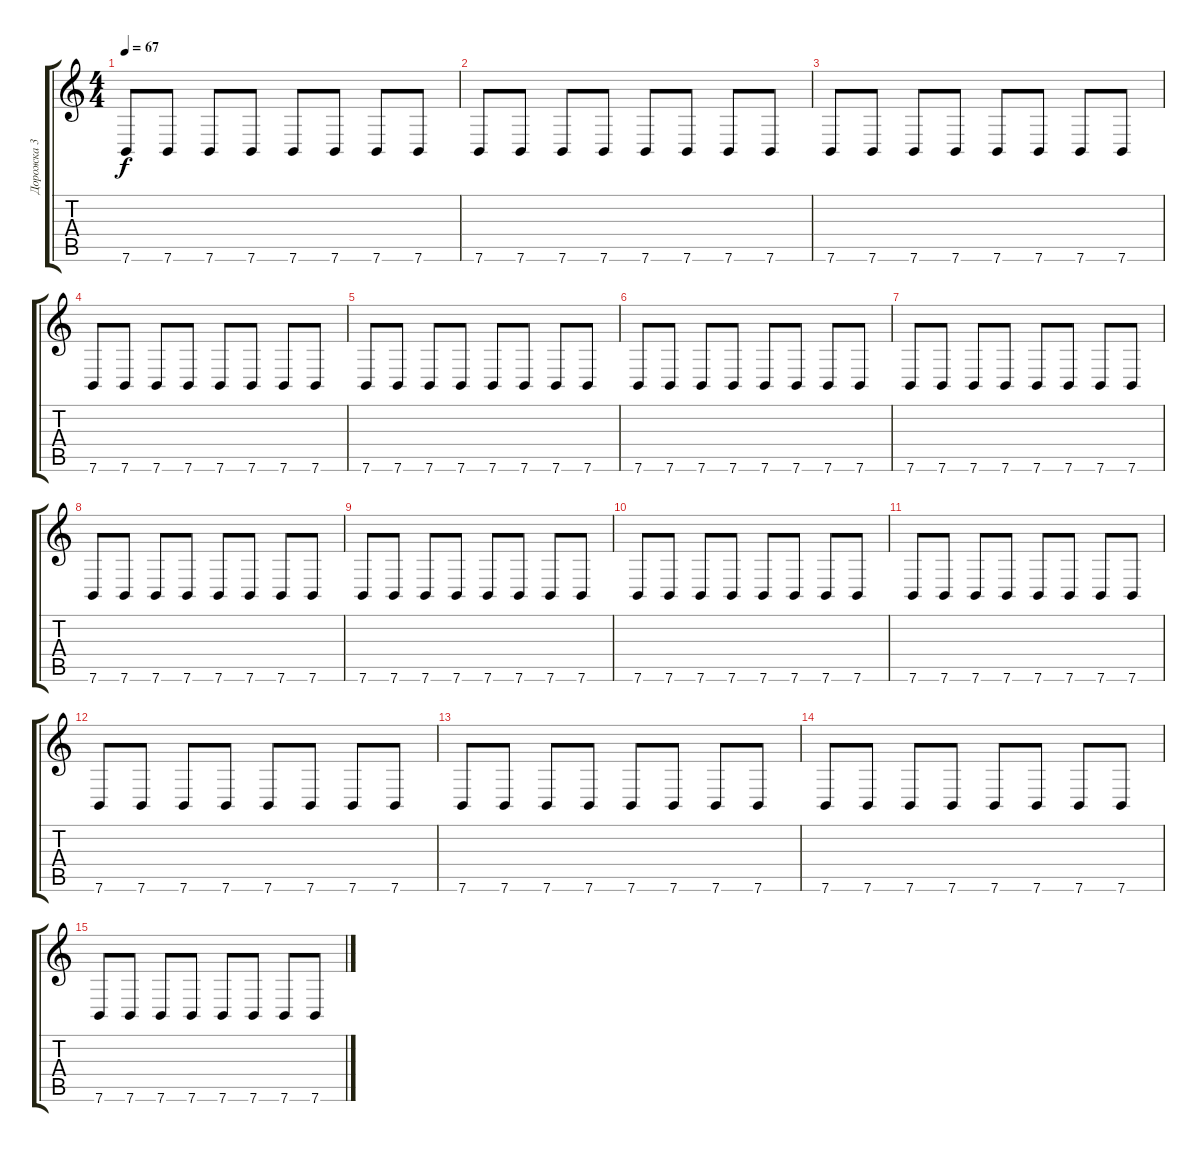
\track ("Дорожка 3" "Дорожка 3") {instrument synthdrum}
\staff {score tabs}
\tuning (E4 B3 G3 D3 A2 E2) {hide}
\ts (4 4)
\tempo 67
\clef g2
\ks c
7.6.8{dy f} 7.6.8 7.6.8 7.6.8 7.6.8 7.6.8 7.6.8 7.6.8 |
7.6.8 7.6.8 7.6.8 7.6.8 7.6.8 7.6.8 7.6.8 7.6.8 |
7.6.8 7.6.8 7.6.8 7.6.8 7.6.8 7.6.8 7.6.8 7.6.8 |
7.6.8 7.6.8 7.6.8 7.6.8 7.6.8 7.6.8 7.6.8 7.6.8 |
7.6.8 7.6.8 7.6.8 7.6.8 7.6.8 7.6.8 7.6.8 7.6.8 |
7.6.8 7.6.8 7.6.8 7.6.8 7.6.8 7.6.8 7.6.8 7.6.8 |
7.6.8 7.6.8 7.6.8 7.6.8 7.6.8 7.6.8 7.6.8 7.6.8 |
7.6.8 7.6.8 7.6.8 7.6.8 7.6.8 7.6.8 7.6.8 7.6.8 |
7.6.8 7.6.8 7.6.8 7.6.8 7.6.8 7.6.8 7.6.8 7.6.8 |
7.6.8 7.6.8 7.6.8 7.6.8 7.6.8 7.6.8 7.6.8 7.6.8 |
7.6.8 7.6.8 7.6.8 7.6.8 7.6.8 7.6.8 7.6.8 7.6.8 |
7.6.8 7.6.8 7.6.8 7.6.8 7.6.8 7.6.8 7.6.8 7.6.8 |
7.6.8 7.6.8 7.6.8 7.6.8 7.6.8 7.6.8 7.6.8 7.6.8 |
7.6.8 7.6.8 7.6.8 7.6.8 7.6.8 7.6.8 7.6.8 7.6.8 |
7.6.8 7.6.8 7.6.8 7.6.8 7.6.8 7.6.8 7.6.8 7.6.8
